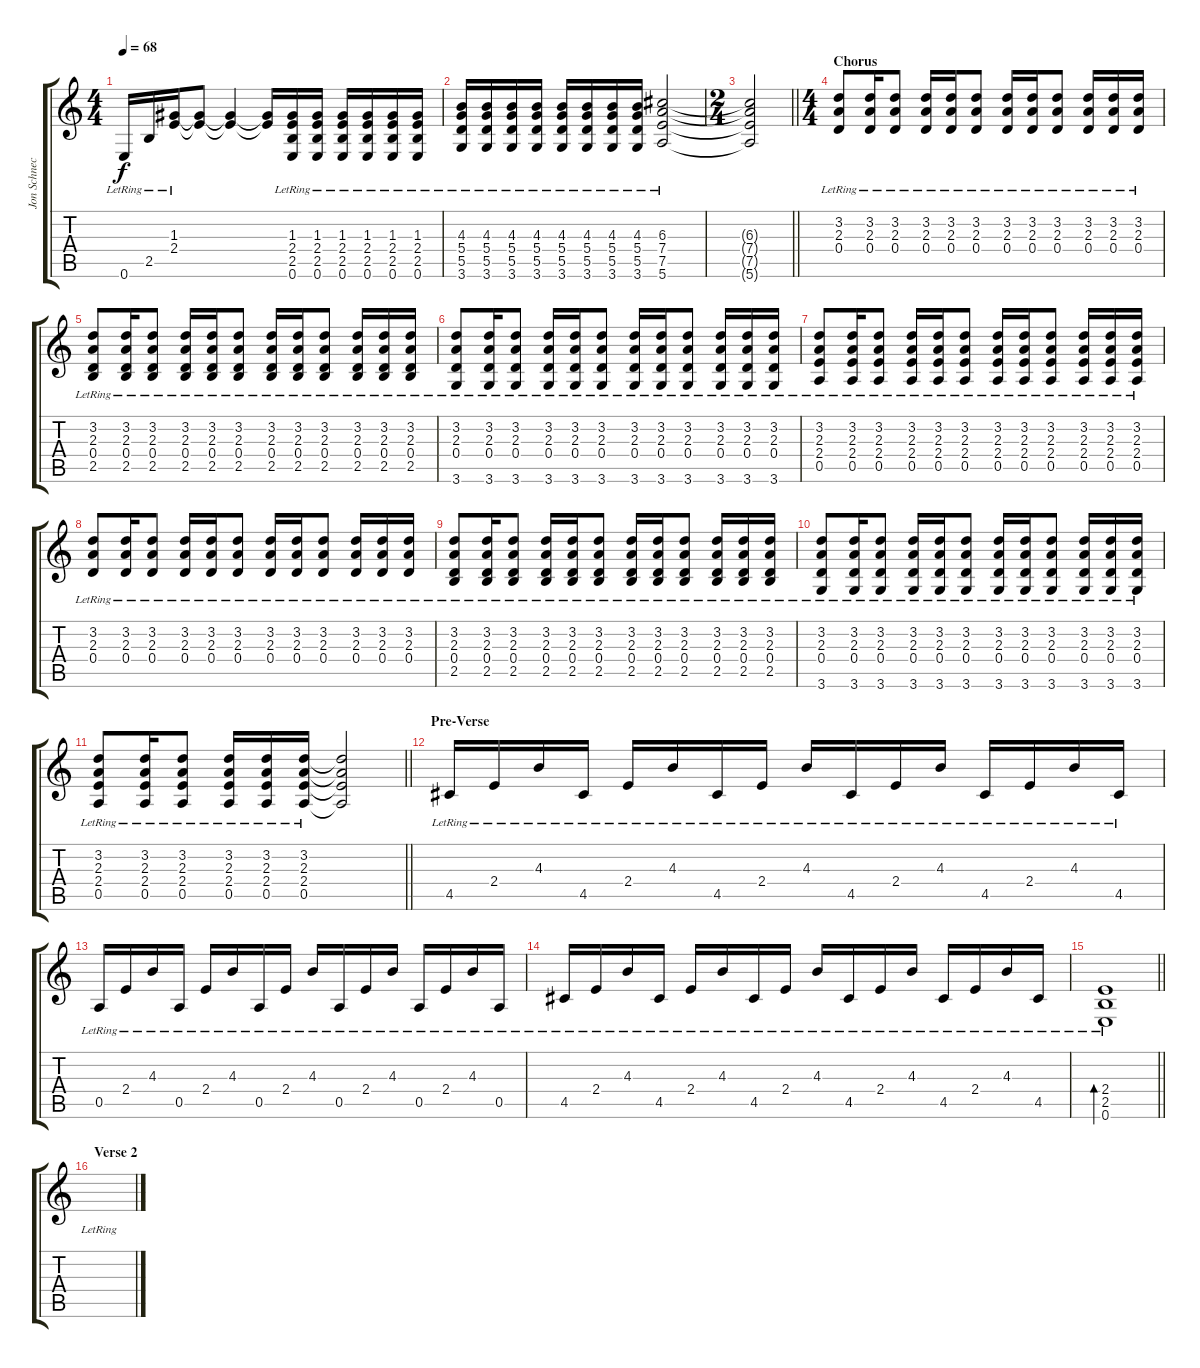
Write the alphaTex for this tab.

\track ("Jon Schneck - Acoustic Guitar" "Jon Schnec") {instrument acousticguitarsteel}
\staff {score tabs}
\tuning (E4 B3 G3 D3 A2 E2) {hide}
\ts (4 4)
\tempo 68
\clef g2
\ks c
0.6{lr}.16{dy f} 2.5{lr}.16 (1.3{lr} 2.4{lr}).16 (1.3{t} 2.4{t}).8 (1.3{t} 2.4{t}).4 (1.3{t} 2.4{t}).16{volume 0} (1.3{lr} 2.4{lr} 2.5{lr} 0.6{lr}).16{volume 16} (1.3{lr} 2.4{lr} 2.5{lr} 0.6{lr}).16 (1.3{lr} 2.4{lr} 2.5{lr} 0.6{lr}).16 (1.3{lr} 2.4{lr} 2.5{lr} 0.6{lr}).16 (1.3{lr} 2.4{lr} 2.5{lr} 0.6{lr}).16 (1.3{lr} 2.4{lr} 2.5{lr} 0.6{lr}).16 |
(4.3{lr} 5.4{lr} 5.5{lr} 3.6{lr}).16 (4.3{lr} 5.4{lr} 5.5{lr} 3.6{lr}).16 (4.3{lr} 5.4{lr} 5.5{lr} 3.6{lr}).16 (4.3{lr} 5.4{lr} 5.5{lr} 3.6{lr}).16 (4.3{lr} 5.4{lr} 5.5{lr} 3.6{lr}).16 (4.3{lr} 5.4{lr} 5.5{lr} 3.6{lr}).16 (4.3{lr} 5.4{lr} 5.5{lr} 3.6{lr}).16 (4.3{lr} 5.4{lr} 5.5{lr} 3.6{lr}).16 (6.3{lr} 7.4{lr} 7.5{lr} 5.6{lr}).2 |
\ts (2 4)
\barLineRight lightlight
(6.3{t} 7.4{t} 7.5{t} 5.6{t}).2 |
\ts (4 4)
\section ("" "Chorus")
(3.2{lr} 2.3{lr} 0.4{lr}).8 (3.2{lr} 2.3{lr} 0.4{lr}).16 (3.2{lr} 2.3{lr} 0.4{lr}).8 (3.2{lr} 2.3{lr} 0.4{lr}).16 (3.2{lr} 2.3{lr} 0.4{lr}).16 (3.2{lr} 2.3{lr} 0.4{lr}).8 (3.2{lr} 2.3{lr} 0.4{lr}).16 (3.2{lr} 2.3{lr} 0.4{lr}).16 (3.2{lr} 2.3{lr} 0.4{lr}).8 (3.2{lr} 2.3{lr} 0.4{lr}).16 (3.2{lr} 2.3{lr} 0.4{lr}).16 (3.2{lr} 2.3{lr} 0.4{lr}).16 |
(3.2{lr} 2.3{lr} 0.4{lr} 2.5{lr}).8 (3.2{lr} 2.3{lr} 0.4{lr} 2.5{lr}).16 (3.2{lr} 2.3{lr} 0.4{lr} 2.5{lr}).8 (3.2{lr} 2.3{lr} 0.4{lr} 2.5{lr}).16 (3.2{lr} 2.3{lr} 0.4{lr} 2.5{lr}).16 (3.2{lr} 2.3{lr} 0.4{lr} 2.5{lr}).8 (3.2{lr} 2.3{lr} 0.4{lr} 2.5{lr}).16 (3.2{lr} 2.3{lr} 0.4{lr} 2.5{lr}).16 (3.2{lr} 2.3{lr} 0.4{lr} 2.5{lr}).8 (3.2{lr} 2.3{lr} 0.4{lr} 2.5{lr}).16 (3.2{lr} 2.3{lr} 0.4{lr} 2.5{lr}).16 (3.2{lr} 2.3{lr} 0.4{lr} 2.5{lr}).16 |
(3.2{lr} 2.3{lr} 0.4{lr} 3.6{lr}).8 (3.2{lr} 2.3{lr} 0.4{lr} 3.6{lr}).16 (3.2{lr} 2.3{lr} 0.4{lr} 3.6{lr}).8 (3.2{lr} 2.3{lr} 0.4{lr} 3.6{lr}).16 (3.2{lr} 2.3{lr} 0.4{lr} 3.6{lr}).16 (3.2{lr} 2.3{lr} 0.4{lr} 3.6{lr}).8 (3.2{lr} 2.3{lr} 0.4{lr} 3.6{lr}).16 (3.2{lr} 2.3{lr} 0.4{lr} 3.6{lr}).16 (3.2{lr} 2.3{lr} 0.4{lr} 3.6{lr}).8 (3.2{lr} 2.3{lr} 0.4{lr} 3.6{lr}).16 (3.2{lr} 2.3{lr} 0.4{lr} 3.6{lr}).16 (3.2{lr} 2.3{lr} 0.4{lr} 3.6{lr}).16 |
(3.2{lr} 2.3{lr} 2.4{lr} 0.5{lr}).8 (3.2{lr} 2.3{lr} 2.4{lr} 0.5{lr}).16 (3.2{lr} 2.3{lr} 2.4{lr} 0.5{lr}).8 (3.2{lr} 2.3{lr} 2.4{lr} 0.5{lr}).16 (3.2{lr} 2.3{lr} 2.4{lr} 0.5{lr}).16 (3.2{lr} 2.3{lr} 2.4{lr} 0.5{lr}).8 (3.2{lr} 2.3{lr} 2.4{lr} 0.5{lr}).16 (3.2{lr} 2.3{lr} 2.4{lr} 0.5{lr}).16 (3.2{lr} 2.3{lr} 2.4{lr} 0.5{lr}).8 (3.2{lr} 2.3{lr} 2.4{lr} 0.5{lr}).16 (3.2{lr} 2.3{lr} 2.4{lr} 0.5{lr}).16 (3.2{lr} 2.3{lr} 2.4{lr} 0.5{lr}).16 |
(3.2{lr} 2.3{lr} 0.4{lr}).8 (3.2{lr} 2.3{lr} 0.4{lr}).16 (3.2{lr} 2.3{lr} 0.4{lr}).8 (3.2{lr} 2.3{lr} 0.4{lr}).16 (3.2{lr} 2.3{lr} 0.4{lr}).16 (3.2{lr} 2.3{lr} 0.4{lr}).8 (3.2{lr} 2.3{lr} 0.4{lr}).16 (3.2{lr} 2.3{lr} 0.4{lr}).16 (3.2{lr} 2.3{lr} 0.4{lr}).8 (3.2{lr} 2.3{lr} 0.4{lr}).16 (3.2{lr} 2.3{lr} 0.4{lr}).16 (3.2{lr} 2.3{lr} 0.4{lr}).16 |
(3.2{lr} 2.3{lr} 0.4{lr} 2.5{lr}).8 (3.2{lr} 2.3{lr} 0.4{lr} 2.5{lr}).16 (3.2{lr} 2.3{lr} 0.4{lr} 2.5{lr}).8 (3.2{lr} 2.3{lr} 0.4{lr} 2.5{lr}).16 (3.2{lr} 2.3{lr} 0.4{lr} 2.5{lr}).16 (3.2{lr} 2.3{lr} 0.4{lr} 2.5{lr}).8 (3.2{lr} 2.3{lr} 0.4{lr} 2.5{lr}).16 (3.2{lr} 2.3{lr} 0.4{lr} 2.5{lr}).16 (3.2{lr} 2.3{lr} 0.4{lr} 2.5{lr}).8 (3.2{lr} 2.3{lr} 0.4{lr} 2.5{lr}).16 (3.2{lr} 2.3{lr} 0.4{lr} 2.5{lr}).16 (3.2{lr} 2.3{lr} 0.4{lr} 2.5{lr}).16 |
(3.2{lr} 2.3{lr} 0.4{lr} 3.6{lr}).8 (3.2{lr} 2.3{lr} 0.4{lr} 3.6{lr}).16 (3.2{lr} 2.3{lr} 0.4{lr} 3.6{lr}).8 (3.2{lr} 2.3{lr} 0.4{lr} 3.6{lr}).16 (3.2{lr} 2.3{lr} 0.4{lr} 3.6{lr}).16 (3.2{lr} 2.3{lr} 0.4{lr} 3.6{lr}).8 (3.2{lr} 2.3{lr} 0.4{lr} 3.6{lr}).16 (3.2{lr} 2.3{lr} 0.4{lr} 3.6{lr}).16 (3.2{lr} 2.3{lr} 0.4{lr} 3.6{lr}).8 (3.2{lr} 2.3{lr} 0.4{lr} 3.6{lr}).16 (3.2{lr} 2.3{lr} 0.4{lr} 3.6{lr}).16 (3.2{lr} 2.3{lr} 0.4{lr} 3.6{lr}).16 |
\barLineRight lightlight
(3.2{lr} 2.3{lr} 2.4{lr} 0.5{lr}).8 (3.2{lr} 2.3{lr} 2.4{lr} 0.5{lr}).16 (3.2{lr} 2.3{lr} 2.4{lr} 0.5{lr}).8 (3.2{lr} 2.3{lr} 2.4{lr} 0.5{lr}).16 (3.2{lr} 2.3{lr} 2.4{lr} 0.5{lr}).16 (3.2{lr} 2.3{lr} 2.4{lr} 0.5{lr}).16 (3.2{t} 2.3{t} 2.4{t} 0.5{t}).2 |
\section ("" "Pre-Verse")
4.5{lr}.16 2.4{lr}.16 4.3{lr}.16 4.5{lr}.16 2.4{lr}.16 4.3{lr}.16 4.5{lr}.16 2.4{lr}.16 4.3{lr}.16 4.5{lr}.16 2.4{lr}.16 4.3{lr}.16 4.5{lr}.16 2.4{lr}.16 4.3{lr}.16 4.5{lr}.16 |
0.5{lr}.16 2.4{lr}.16 4.3{lr}.16 0.5{lr}.16 2.4{lr}.16 4.3{lr}.16 0.5{lr}.16 2.4{lr}.16 4.3{lr}.16 0.5{lr}.16 2.4{lr}.16 4.3{lr}.16 0.5{lr}.16 2.4{lr}.16 4.3{lr}.16 0.5{lr}.16 |
4.5{lr}.16 2.4{lr}.16 4.3{lr}.16 4.5{lr}.16 2.4{lr}.16 4.3{lr}.16 4.5{lr}.16 2.4{lr}.16 4.3{lr}.16 4.5{lr}.16 2.4{lr}.16 4.3{lr}.16 4.5{lr}.16 2.4{lr}.16 4.3{lr}.16 4.5{lr}.16 |
\barLineRight lightlight
(2.4{lr} 2.5{lr} 0.6{lr}).1{bd 120} |
\section ("" "Verse 2")
